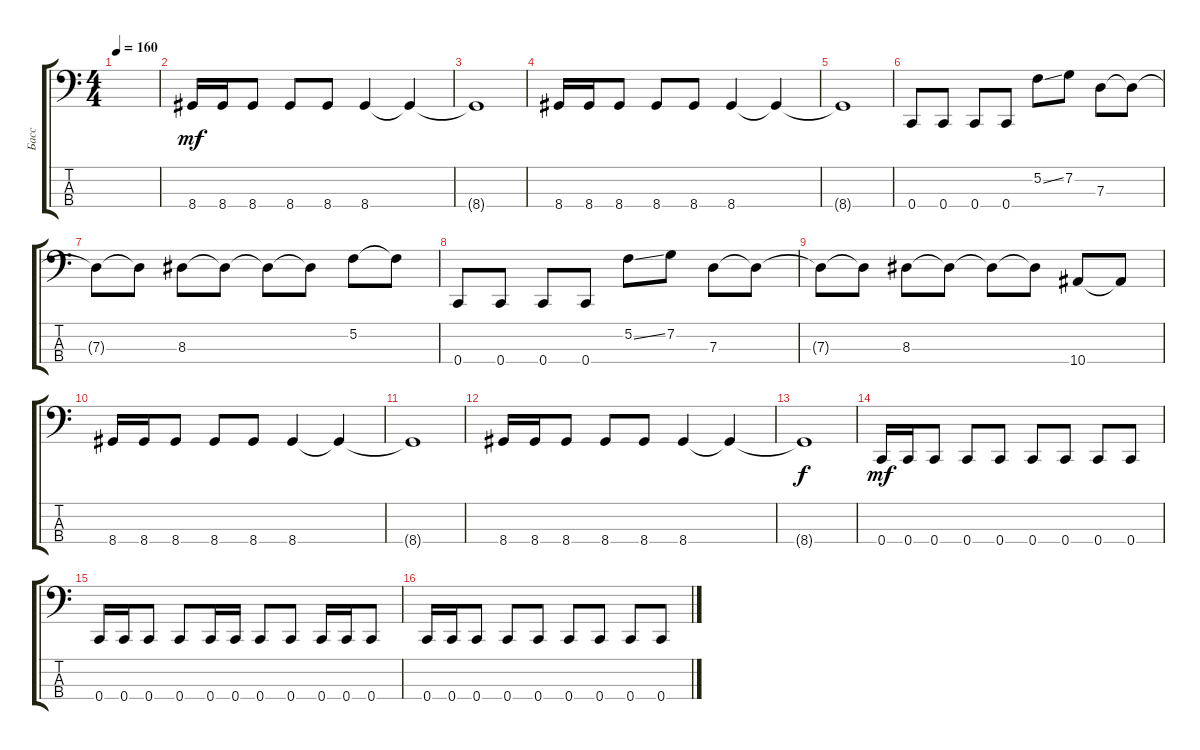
\track ("Басс" "Басс") {instrument electricbassfinger}
\staff {score tabs}
\tuning (F2 C2 G1 C1) {hide}
\ts (4 4)
\tempo 160
\clef f4
\ks c
|
8.4.16{dy mf volume 13} 8.4.16 8.4.8 8.4.8 8.4.8 8.4.4 8.4{t}.4 |
8.4{t}.1 |
8.4.16 8.4.16 8.4.8 8.4.8 8.4.8 8.4.4 8.4{t}.4 |
8.4{t}.1 |
0.4.8 0.4.8 0.4.8 0.4.8 5.2{ss}.8 7.2.8 7.3.8 7.3{t}.8 |
7.3{t}.8 7.3{t}.8 8.3.8 8.3{t}.8 8.3{t}.8 8.3{t}.8 5.2.8 5.2{t}.8 |
0.4.8 0.4.8 0.4.8 0.4.8 5.2{ss}.8 7.2.8 7.3.8 7.3{t}.8 |
7.3{t}.8 7.3{t}.8 8.3.8 8.3{t}.8 8.3{t}.8 8.3{t}.8 10.4.8 10.4{t}.8 |
8.4.16 8.4.16 8.4.8 8.4.8 8.4.8 8.4.4 8.4{t}.4 |
8.4{t}.1 |
8.4.16 8.4.16 8.4.8 8.4.8 8.4.8 8.4.4 8.4{t}.4 |
8.4{t}.1{dy f} |
0.4.16{dy mf} 0.4.16 0.4.8 0.4.8 0.4.8 0.4.8 0.4.8 0.4.8 0.4.8 |
0.4.16 0.4.16 0.4.8 0.4.8 0.4.16 0.4.16 0.4.8 0.4.8 0.4.16 0.4.16 0.4.8 |
0.4.16 0.4.16 0.4.8 0.4.8 0.4.8 0.4.8 0.4.8 0.4.8 0.4.8
